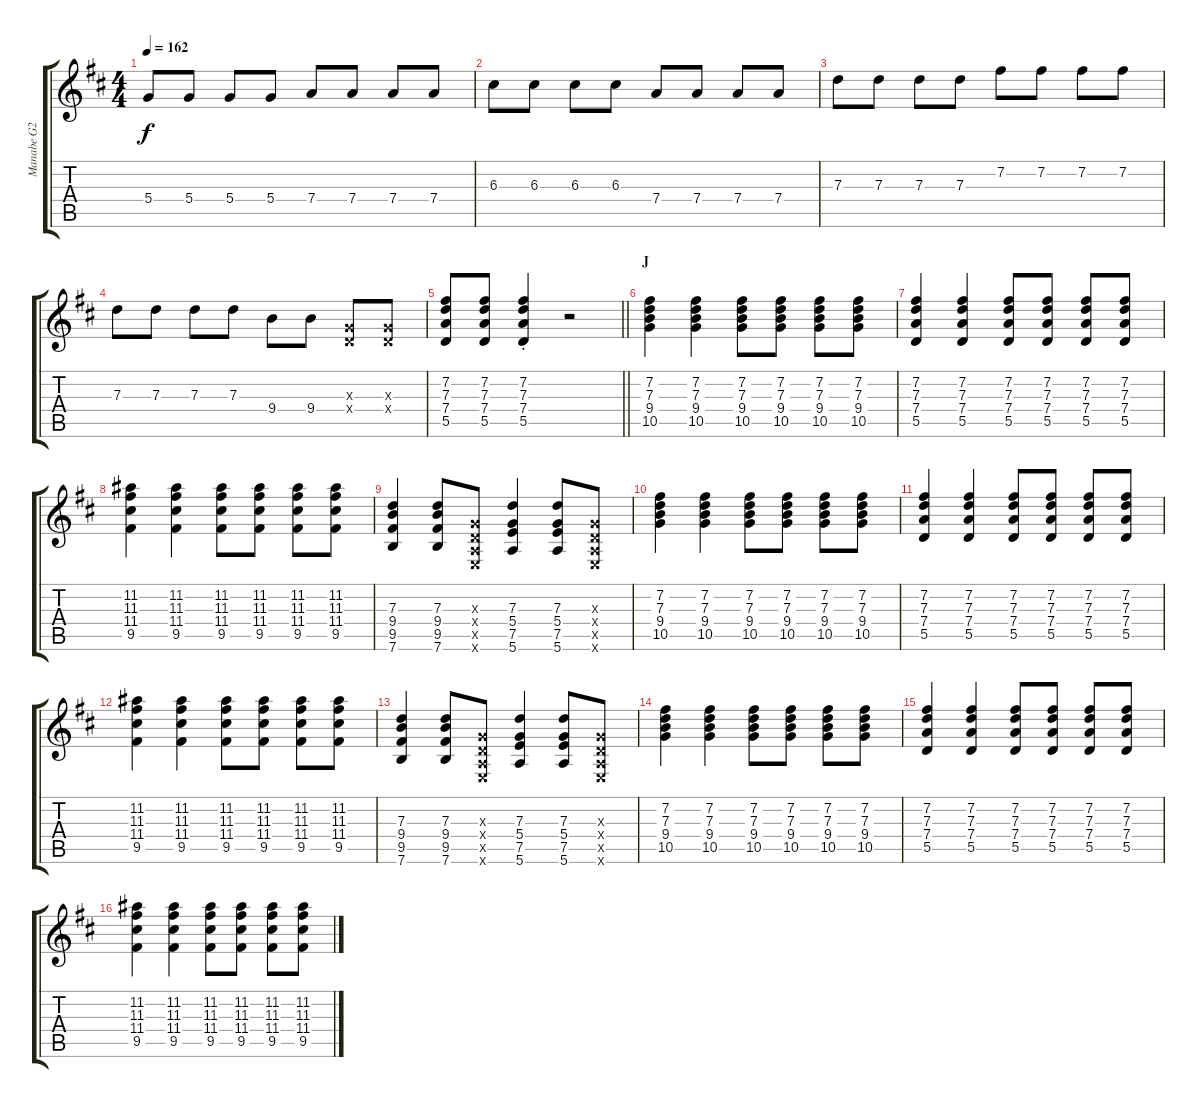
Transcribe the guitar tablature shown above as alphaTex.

\track ("Manabe G2" "Manabe G2") {instrument overdrivenguitar}
\staff {score tabs}
\tuning (E4 B3 G3 D3 A2 E2) {hide}
\ts (4 4)
\tempo 162
\clef g2
\ks d
5.4.8{dy f} 5.4.8 5.4.8 5.4.8 7.4.8 7.4.8 7.4.8 7.4.8 |
6.3.8 6.3.8 6.3.8 6.3.8 7.4.8 7.4.8 7.4.8 7.4.8 |
7.3.8 7.3.8 7.3.8 7.3.8 7.2.8 7.2.8 7.2.8 7.2.8 |
7.3.8 7.3.8 7.3.8 7.3.8 9.4.8 9.4.8 (0.3{x} 0.4{x}).8 (0.3{x} 0.4{x}).8 |
\barLineRight lightlight
(7.2 7.3 7.4 5.5).8 (7.2 7.3 7.4 5.5).8 (7.2{st} 7.3{st} 7.4{st} 5.5{st}).4 r.2 |
\section ("" "J")
(7.2 7.3 9.4 10.5).4 (7.2 7.3 9.4 10.5).4 (7.2 7.3 9.4 10.5).8 (7.2 7.3 9.4 10.5).8 (7.2 7.3 9.4 10.5).8 (7.2 7.3 9.4 10.5).8 |
(7.2 7.3 7.4 5.5).4 (7.2 7.3 7.4 5.5).4 (7.2 7.3 7.4 5.5).8 (7.2 7.3 7.4 5.5).8 (7.2 7.3 7.4 5.5).8 (7.2 7.3 7.4 5.5).8 |
(11.2 11.3 11.4 9.5).4 (11.2 11.3 11.4 9.5).4 (11.2 11.3 11.4 9.5).8 (11.2 11.3 11.4 9.5).8 (11.2 11.3 11.4 9.5).8 (11.2 11.3 11.4 9.5).8 |
(7.3 9.4 9.5 7.6).4 (7.3 9.4 9.5 7.6).8 (0.3{x} 0.4{x} 0.5{x} 0.6{x}).8 (7.3 5.4 7.5 5.6).4 (7.3 5.4 7.5 5.6).8 (0.3{x} 0.4{x} 0.5{x} 0.6{x}).8 |
(7.2 7.3 9.4 10.5).4 (7.2 7.3 9.4 10.5).4 (7.2 7.3 9.4 10.5).8 (7.2 7.3 9.4 10.5).8 (7.2 7.3 9.4 10.5).8 (7.2 7.3 9.4 10.5).8 |
(7.2 7.3 7.4 5.5).4 (7.2 7.3 7.4 5.5).4 (7.2 7.3 7.4 5.5).8 (7.2 7.3 7.4 5.5).8 (7.2 7.3 7.4 5.5).8 (7.2 7.3 7.4 5.5).8 |
(11.2 11.3 11.4 9.5).4 (11.2 11.3 11.4 9.5).4 (11.2 11.3 11.4 9.5).8 (11.2 11.3 11.4 9.5).8 (11.2 11.3 11.4 9.5).8 (11.2 11.3 11.4 9.5).8 |
(7.3 9.4 9.5 7.6).4 (7.3 9.4 9.5 7.6).8 (0.3{x} 0.4{x} 0.5{x} 0.6{x}).8 (7.3 5.4 7.5 5.6).4 (7.3 5.4 7.5 5.6).8 (0.3{x} 0.4{x} 0.5{x} 0.6{x}).8 |
(7.2 7.3 9.4 10.5).4 (7.2 7.3 9.4 10.5).4 (7.2 7.3 9.4 10.5).8 (7.2 7.3 9.4 10.5).8 (7.2 7.3 9.4 10.5).8 (7.2 7.3 9.4 10.5).8 |
(7.2 7.3 7.4 5.5).4 (7.2 7.3 7.4 5.5).4 (7.2 7.3 7.4 5.5).8 (7.2 7.3 7.4 5.5).8 (7.2 7.3 7.4 5.5).8 (7.2 7.3 7.4 5.5).8 |
(11.2 11.3 11.4 9.5).4 (11.2 11.3 11.4 9.5).4 (11.2 11.3 11.4 9.5).8 (11.2 11.3 11.4 9.5).8 (11.2 11.3 11.4 9.5).8 (11.2 11.3 11.4 9.5).8
